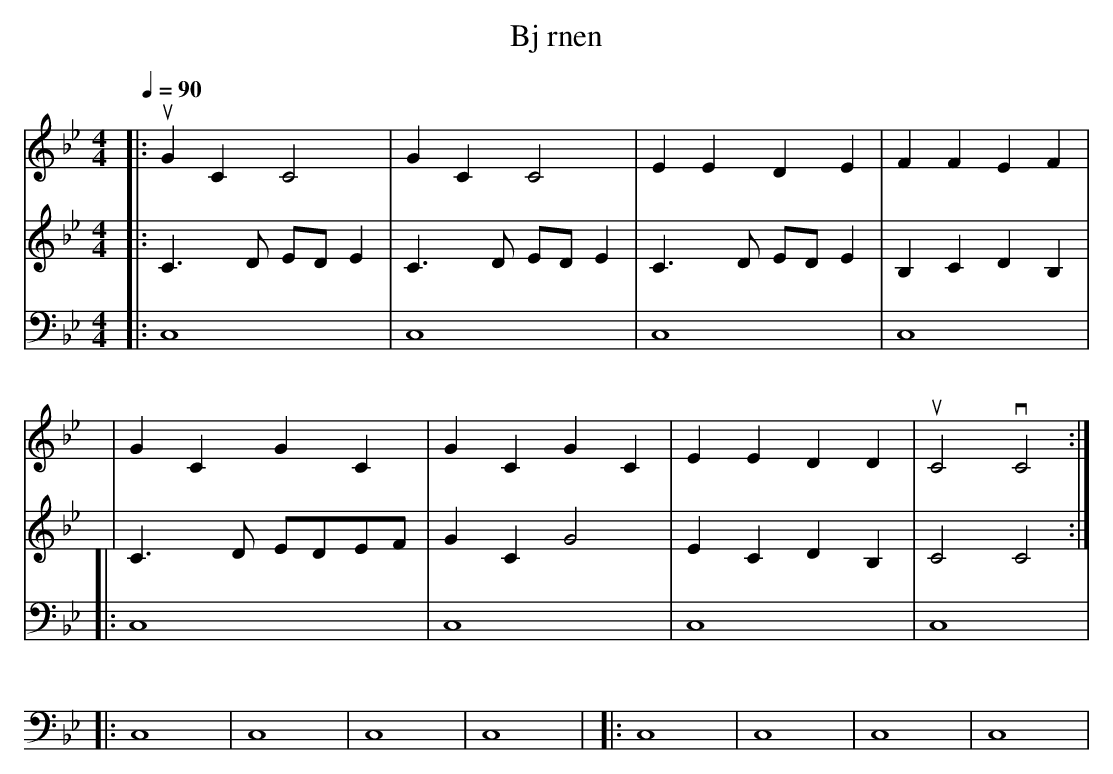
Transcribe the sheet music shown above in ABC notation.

X:1
T: Bj rnen
M: 4/4
L: 1/4
Q: 90
K: Bb
[V:1] [|: uGC C2 | GC C2 | EE DE | FF EF |
[V:2] [|: C3/2D/2 E/2D/2 E | C3/2D/2 E/2D/2 E | C3/2D/2 E/2D/2 E | B,C DB, |
[V:3] [|: C,4 | C,4 | C,4 | C,4 |
[V:3] [|: C,4 | C,4 | C,4 | C,4 |
[V:1] | GC GC | GC GC | EE DD | uC2 vC2 :|]
[V:2] | C3/2D/2 E/2D/2E/2F/2 | GC G2 | EC DB, | C2 C2 :|]
[V:3] [|: C,4 | C,4 | C,4 | C,4 |
[V:3] [|: C,4 | C,4 | C,4 | C,4 |
